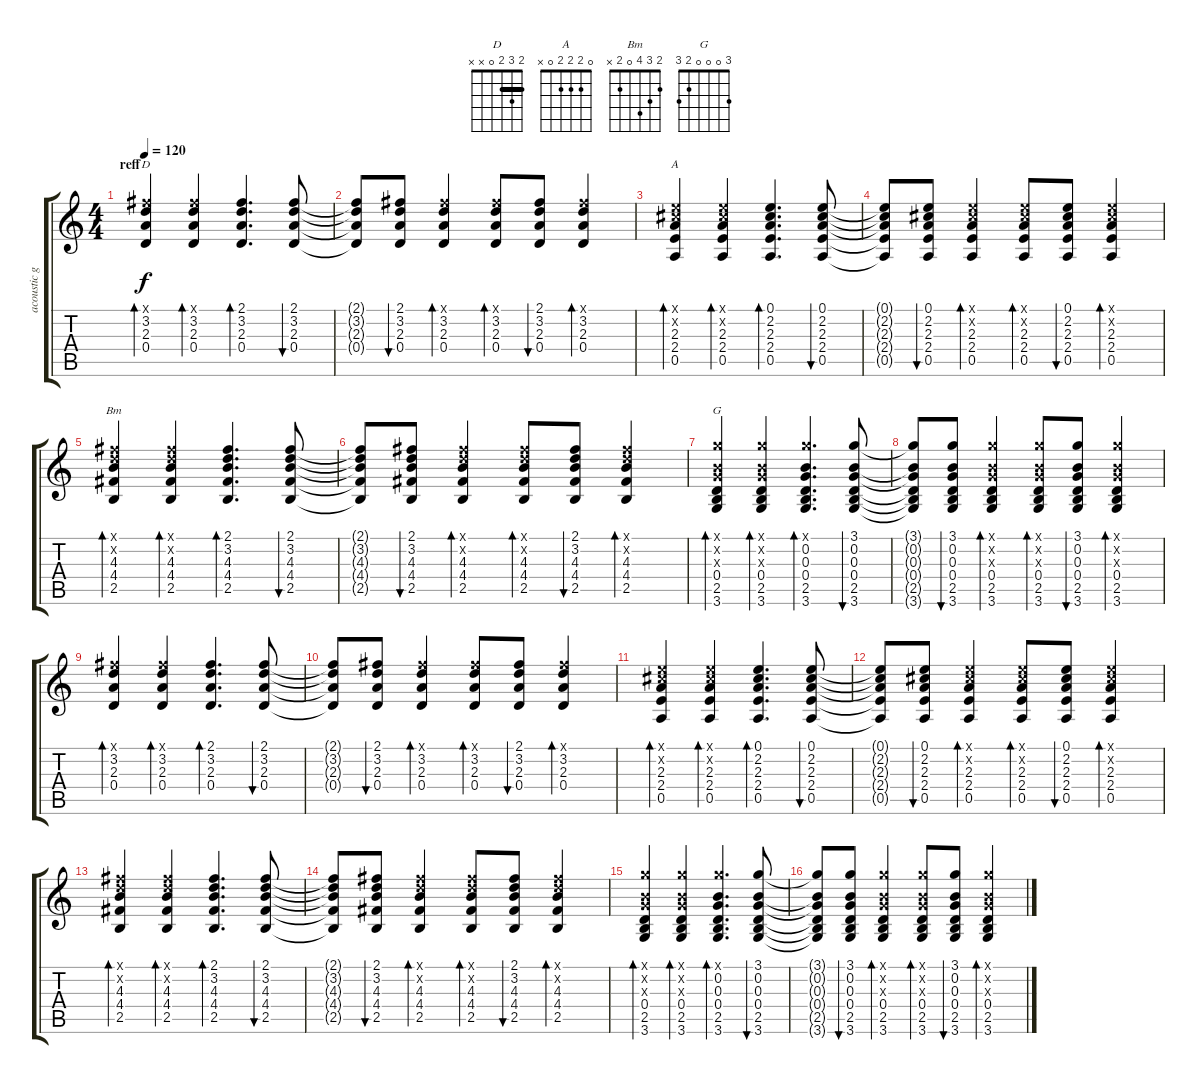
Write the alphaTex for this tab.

\track ("acoustic guitar" "acoustic g") {instrument acousticguitarsteel}
\staff {score tabs}
\tuning (E4 B3 G3 D3 A2 E2) {hide}
\chord ("D" 2 3 2 0 x x) {barre 2}
\chord ("A" 0 2 2 2 0 x)
\chord ("Bm" 2 3 4 0 2 x)
\chord ("G" 3 0 0 0 2 3)
\ts (4 4)
\section ("" "reff")
\tempo 120
\clef g2
\ks c
(2.1{x} 3.2 2.3 0.4).4{bd 120 ch "D" dy f} (2.1{x} 3.2 2.3 0.4).4{bd 120} (2.1 3.2 2.3 0.4).4{d bd 120} (2.1 3.2 2.3 0.4).8{bu 120} |
(2.1{t} 3.2{t} 2.3{t} 0.4{t}).8 (2.1 3.2 2.3 0.4).8{bu 120} (2.1{x} 3.2 2.3 0.4).4{bd 120} (2.1{x} 3.2 2.3 0.4).8{bd 120} (2.1 3.2 2.3 0.4).8{bu 120} (2.1{x} 3.2 2.3 0.4).4{bd 120} |
(0.1{x} 2.2{x} 2.3 2.4 0.5).4{bd 120 ch "A"} (0.1{x} 2.2{x} 2.3 2.4 0.5).4{bd 120} (0.1 2.2 2.3 2.4 0.5).4{d bd 120} (0.1 2.2 2.3 2.4 0.5).8{bu 120} |
(0.1{t} 2.2{t} 2.3{t} 2.4{t} 0.5{t}).8 (0.1 2.2 2.3 2.4 0.5).8{bu 120} (0.1{x} 2.2{x} 2.3 2.4 0.5).4{bd 120} (0.1{x} 2.2{x} 2.3 2.4 0.5).8{bd 120} (0.1 2.2 2.3 2.4 0.5).8{bu 120} (0.1{x} 2.2{x} 2.3 2.4 0.5).4{bd 120} |
(2.1{x} 3.2{x} 4.3 4.4 2.5).4{bd 120 ch "Bm"} (2.1{x} 3.2{x} 4.3 4.4 2.5).4{bd 120} (2.1 3.2 4.3 4.4 2.5).4{d bd 120} (2.1 3.2 4.3 4.4 2.5).8{bu 120} |
(2.1{t} 3.2{t} 4.3{t} 4.4{t} 2.5{t}).8 (2.1 3.2 4.3 4.4 2.5).8{bu 120} (2.1{x} 3.2{x} 4.3 4.4 2.5).4{bd 120} (2.1{x} 3.2{x} 4.3 4.4 2.5).8{bd 120} (2.1 3.2 4.3 4.4 2.5).8{bu 120} (2.1{x} 3.2{x} 4.3 4.4 2.5).4{bd 120} |
(3.1{x} 0.2{x} 0.3{x} 0.4 2.5 3.6).4{bd 240 ch "G"} (3.1{x} 0.2{x} 0.3{x} 0.4 2.5 3.6).4{bd 240} (3.1{x} 0.2 0.3 0.4 2.5 3.6).4{d bd 120} (3.1 0.2 0.3 0.4 2.5 3.6).8{bu 240} |
(3.1{t} 0.2{t} 0.3{t} 0.4{t} 2.5{t} 3.6{t}).8 (3.1 0.2 0.3 0.4 2.5 3.6).8{bu 240} (3.1{x} 0.2{x} 0.3{x} 0.4 2.5 3.6).4{bd 240} (3.1{x} 0.2{x} 0.3{x} 0.4 2.5 3.6).8{bd 240} (3.1 0.2 0.3 0.4 2.5 3.6).8{bu 240} (3.1{x} 0.2{x} 0.3{x} 0.4 2.5 3.6).4{bd 240} |
(2.1{x} 3.2 2.3 0.4).4{bd 120} (2.1{x} 3.2 2.3 0.4).4{bd 120} (2.1 3.2 2.3 0.4).4{d bd 120} (2.1 3.2 2.3 0.4).8{bu 120} |
(2.1{t} 3.2{t} 2.3{t} 0.4{t}).8 (2.1 3.2 2.3 0.4).8{bu 120} (2.1{x} 3.2 2.3 0.4).4{bd 120} (2.1{x} 3.2 2.3 0.4).8{bd 120} (2.1 3.2 2.3 0.4).8{bu 120} (2.1{x} 3.2 2.3 0.4).4{bd 120} |
(0.1{x} 2.2{x} 2.3 2.4 0.5).4{bd 120} (0.1{x} 2.2{x} 2.3 2.4 0.5).4{bd 120} (0.1 2.2 2.3 2.4 0.5).4{d bd 120} (0.1 2.2 2.3 2.4 0.5).8{bu 120} |
(0.1{t} 2.2{t} 2.3{t} 2.4{t} 0.5{t}).8 (0.1 2.2 2.3 2.4 0.5).8{bu 120} (0.1{x} 2.2{x} 2.3 2.4 0.5).4{bd 120} (0.1{x} 2.2{x} 2.3 2.4 0.5).8{bd 120} (0.1 2.2 2.3 2.4 0.5).8{bu 120} (0.1{x} 2.2{x} 2.3 2.4 0.5).4{bd 120} |
(2.1{x} 3.2{x} 4.3 4.4 2.5).4{bd 120} (2.1{x} 3.2{x} 4.3 4.4 2.5).4{bd 120} (2.1 3.2 4.3 4.4 2.5).4{d bd 120} (2.1 3.2 4.3 4.4 2.5).8{bu 120} |
(2.1{t} 3.2{t} 4.3{t} 4.4{t} 2.5{t}).8 (2.1 3.2 4.3 4.4 2.5).8{bu 120} (2.1{x} 3.2{x} 4.3 4.4 2.5).4{bd 120} (2.1{x} 3.2{x} 4.3 4.4 2.5).8{bd 120} (2.1 3.2 4.3 4.4 2.5).8{bu 120} (2.1{x} 3.2{x} 4.3 4.4 2.5).4{bd 120} |
(3.1{x} 0.2{x} 0.3{x} 0.4 2.5 3.6).4{bd 240} (3.1{x} 0.2{x} 0.3{x} 0.4 2.5 3.6).4{bd 240} (3.1{x} 0.2 0.3 0.4 2.5 3.6).4{d bd 120} (3.1 0.2 0.3 0.4 2.5 3.6).8{bu 240} |
(3.1{t} 0.2{t} 0.3{t} 0.4{t} 2.5{t} 3.6{t}).8 (3.1 0.2 0.3 0.4 2.5 3.6).8{bu 240} (3.1{x} 0.2{x} 0.3{x} 0.4 2.5 3.6).4{bd 240} (3.1{x} 0.2{x} 0.3{x} 0.4 2.5 3.6).8{bd 240} (3.1 0.2 0.3 0.4 2.5 3.6).8{bu 240} (3.1{x} 0.2{x} 0.3{x} 0.4 2.5 3.6).4{bd 240}
